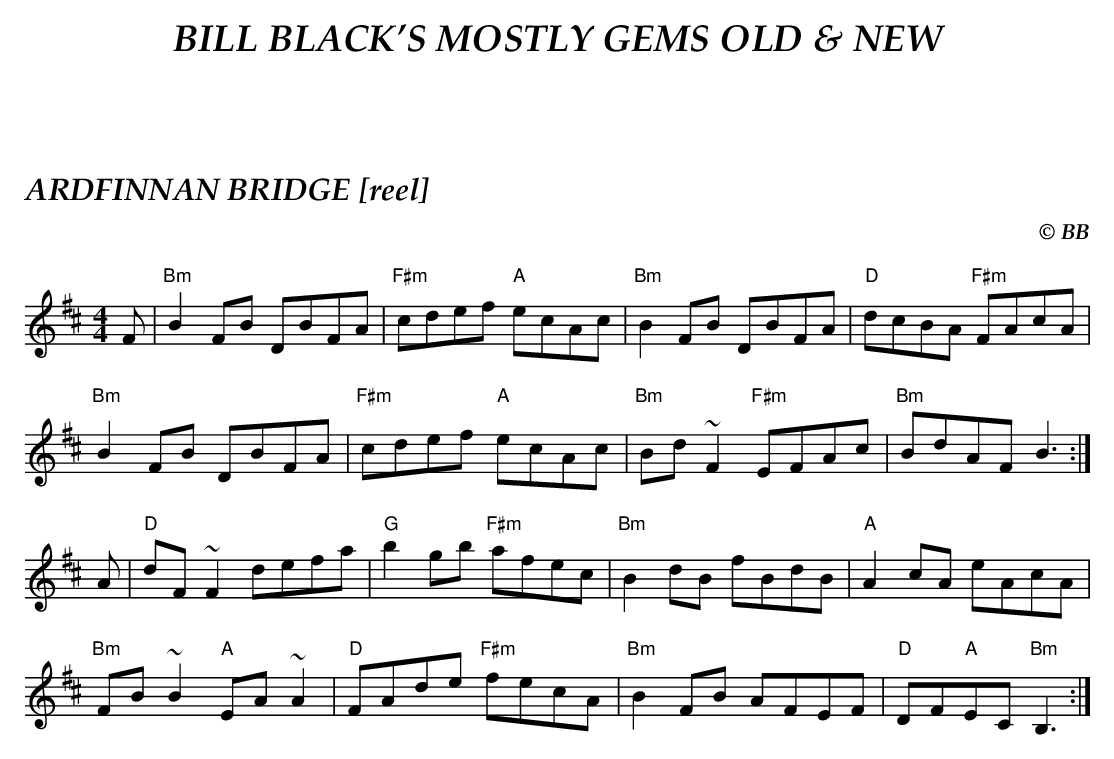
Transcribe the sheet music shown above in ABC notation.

X:1
T:ARDFINNAN BRIDGE [reel]
C:© BB
L:1/8
M:4/4
Q:1/4=180
K:Bm
F|"Bm"B2 FB DBFA|"F#m"cdef "A"ecAc|"Bm"B2 FB DBFA|"D"dcBA "F#m"FAcA|
"Bm"B2 FB DBFA|"F#m"cdef "A"ecAc|"Bm"Bd ~F2 "F#m"EFAc|"Bm"BdAF B3:|
A|"D"dF ~F2 defa|"G"b2 gb "F#m"afec|"Bm"B2 dB fBdB|"A"A2 cA eAcA|
"Bm"FB ~B2 "A"EA ~A2|"D"FAde "F#m"fecA|"Bm"B2 FB AFEF|"D"DF"A"EC "Bm"B,3:|
